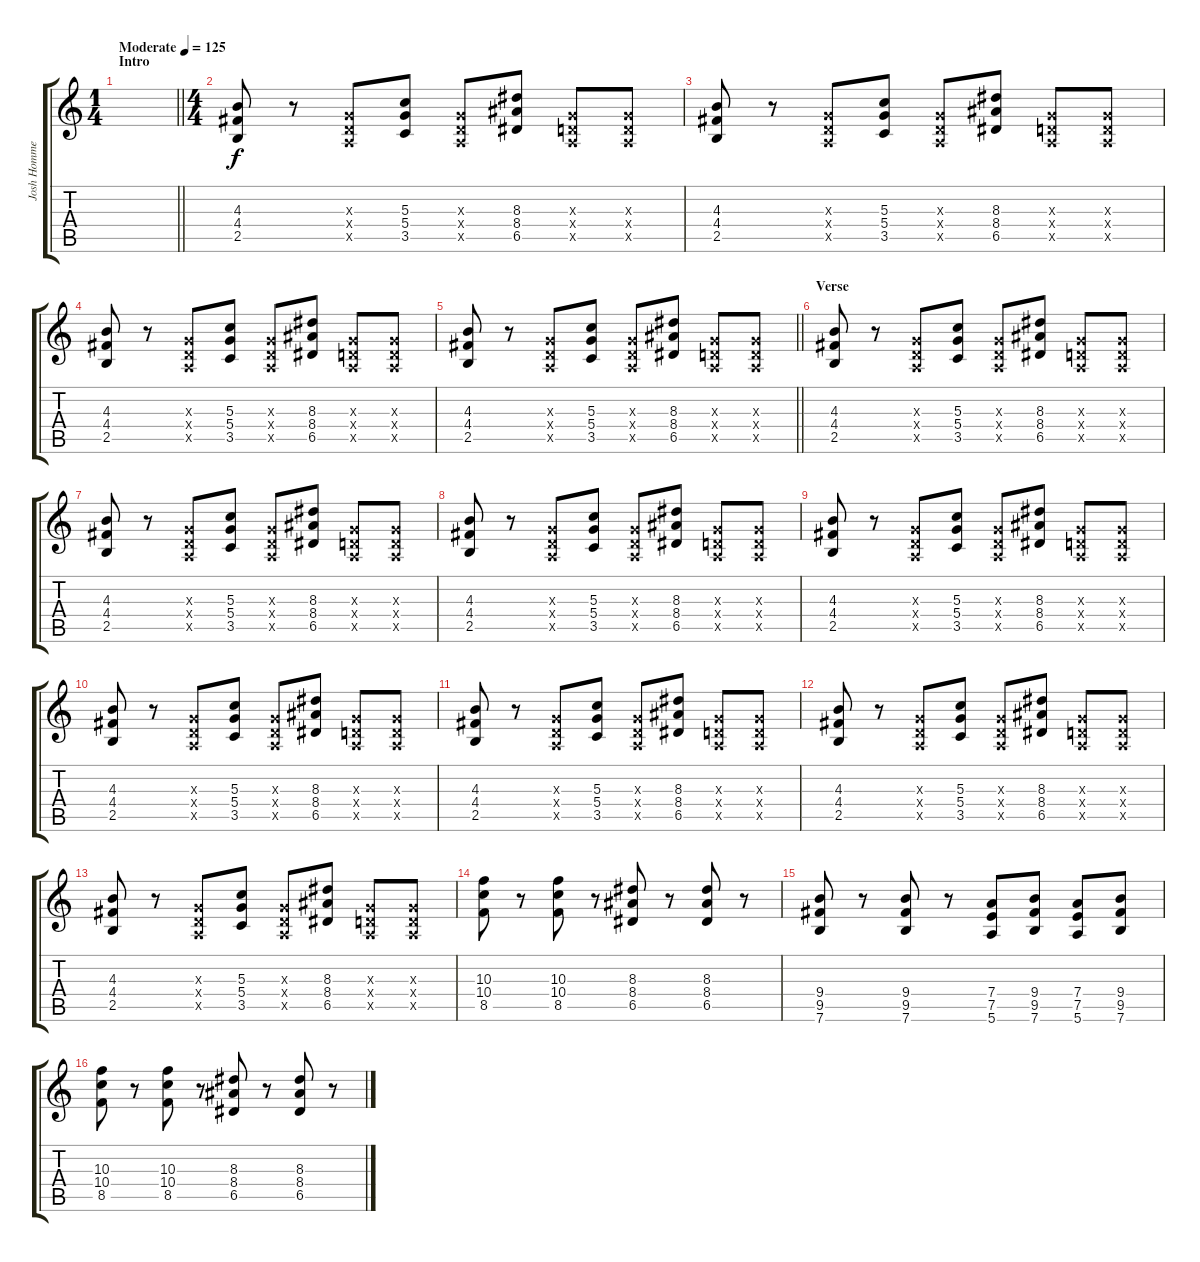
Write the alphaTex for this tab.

\track ("Josh Homme" "Josh Homme") {instrument overdrivenguitar}
\staff {score tabs}
\tuning (E4 B3 G3 D3 A2 E2) {hide}
\ts (1 4)
\section ("" "Intro")
\tempo (125 "Moderate")
\clef g2
\barLineRight lightlight
\ks c
|
\ts (4 4)
\section ("" "")
(4.3 4.4 2.5).8 r.8 (0.3{x} 0.4{x} 0.5{x}).8 (5.3 5.4 3.5).8 (0.3{x} 0.4{x} 0.5{x}).8 (8.3 8.4 6.5).8 (0.3{x} 0.4{x} 0.5{x}).8 (0.3{x} 0.4{x} 0.5{x}).8 |
(4.3 4.4 2.5).8 r.8 (0.3{x} 0.4{x} 0.5{x}).8 (5.3 5.4 3.5).8 (0.3{x} 0.4{x} 0.5{x}).8 (8.3 8.4 6.5).8 (0.3{x} 0.4{x} 0.5{x}).8 (0.3{x} 0.4{x} 0.5{x}).8 |
(4.3 4.4 2.5).8 r.8 (0.3{x} 0.4{x} 0.5{x}).8 (5.3 5.4 3.5).8 (0.3{x} 0.4{x} 0.5{x}).8 (8.3 8.4 6.5).8 (0.3{x} 0.4{x} 0.5{x}).8 (0.3{x} 0.4{x} 0.5{x}).8 |
\barLineRight lightlight
(4.3 4.4 2.5).8 r.8 (0.3{x} 0.4{x} 0.5{x}).8 (5.3 5.4 3.5).8 (0.3{x} 0.4{x} 0.5{x}).8 (8.3 8.4 6.5).8 (0.3{x} 0.4{x} 0.5{x}).8 (0.3{x} 0.4{x} 0.5{x}).8 |
\section ("" "Verse")
(4.3 4.4 2.5).8 r.8 (0.3{x} 0.4{x} 0.5{x}).8 (5.3 5.4 3.5).8 (0.3{x} 0.4{x} 0.5{x}).8 (8.3 8.4 6.5).8 (0.3{x} 0.4{x} 0.5{x}).8 (0.3{x} 0.4{x} 0.5{x}).8 |
(4.3 4.4 2.5).8 r.8 (0.3{x} 0.4{x} 0.5{x}).8 (5.3 5.4 3.5).8 (0.3{x} 0.4{x} 0.5{x}).8 (8.3 8.4 6.5).8 (0.3{x} 0.4{x} 0.5{x}).8 (0.3{x} 0.4{x} 0.5{x}).8 |
(4.3 4.4 2.5).8 r.8 (0.3{x} 0.4{x} 0.5{x}).8 (5.3 5.4 3.5).8 (0.3{x} 0.4{x} 0.5{x}).8 (8.3 8.4 6.5).8 (0.3{x} 0.4{x} 0.5{x}).8 (0.3{x} 0.4{x} 0.5{x}).8 |
(4.3 4.4 2.5).8 r.8 (0.3{x} 0.4{x} 0.5{x}).8 (5.3 5.4 3.5).8 (0.3{x} 0.4{x} 0.5{x}).8 (8.3 8.4 6.5).8 (0.3{x} 0.4{x} 0.5{x}).8 (0.3{x} 0.4{x} 0.5{x}).8 |
(4.3 4.4 2.5).8 r.8 (0.3{x} 0.4{x} 0.5{x}).8 (5.3 5.4 3.5).8 (0.3{x} 0.4{x} 0.5{x}).8 (8.3 8.4 6.5).8 (0.3{x} 0.4{x} 0.5{x}).8 (0.3{x} 0.4{x} 0.5{x}).8 |
(4.3 4.4 2.5).8 r.8 (0.3{x} 0.4{x} 0.5{x}).8 (5.3 5.4 3.5).8 (0.3{x} 0.4{x} 0.5{x}).8 (8.3 8.4 6.5).8 (0.3{x} 0.4{x} 0.5{x}).8 (0.3{x} 0.4{x} 0.5{x}).8 |
(4.3 4.4 2.5).8 r.8 (0.3{x} 0.4{x} 0.5{x}).8 (5.3 5.4 3.5).8 (0.3{x} 0.4{x} 0.5{x}).8 (8.3 8.4 6.5).8 (0.3{x} 0.4{x} 0.5{x}).8 (0.3{x} 0.4{x} 0.5{x}).8 |
(4.3 4.4 2.5).8 r.8 (0.3{x} 0.4{x} 0.5{x}).8 (5.3 5.4 3.5).8 (0.3{x} 0.4{x} 0.5{x}).8 (8.3 8.4 6.5).8 (0.3{x} 0.4{x} 0.5{x}).8 (0.3{x} 0.4{x} 0.5{x}).8 |
(10.3 10.4 8.5).8 r.8 (10.3 10.4 8.5).8 r.8 (8.3 8.4 6.5).8 r.8 (8.3 8.4 6.5).8 r.8 |
(9.4 9.5 7.6).8 r.8 (9.4 9.5 7.6).8 r.8 (7.4 7.5 5.6).8 (9.4 9.5 7.6).8 (7.4 7.5 5.6).8 (9.4 9.5 7.6).8 |
(10.3 10.4 8.5).8 r.8 (10.3 10.4 8.5).8 r.8 (8.3 8.4 6.5).8 r.8 (8.3 8.4 6.5).8 r.8
